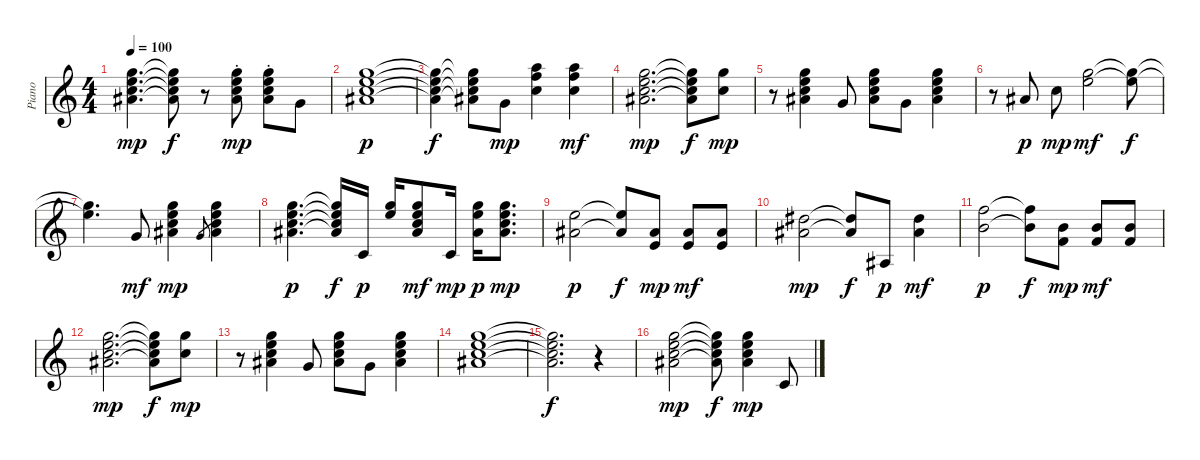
\track ("Piano " "Piano ") {instrument rockorgan}
\staff {score}
\tuning (E4 B3 G3 D3 A2 E2) {hide}
\ts (4 4)
\tempo 100
\clef g2
\ks c
(15.1 17.2 17.3 20.4).4{d dy mp} (15.1{t} 17.2{t} 17.3{t} 20.4{t}).8{dy f} r.8 (15.1{st} 17.2{st} 17.3{st} 20.4{st}).8{dy mp} (15.1{st} 17.2{st} 17.3{st} 20.4{st}).8 17.4.8 |
(15.1 17.2 17.3 20.4).1{dy p} |
(15.1{t} 17.2{t} 17.3{t} 20.4{t}).4{dy f} (15.1{t} 17.2{t} 17.3{t} 20.4{t}).8 17.4.8{dy mp} (17.1 18.2 17.3).4 (17.1 18.2 17.3).4{dy mf} |
(15.1 17.2 17.3 20.4).2{d dy mp} (15.1{t} 17.2{t} 17.3{t} 20.4{t}).8{dy f} (15.1 17.3).8{dy mp} |
r.8 (15.1 17.2 17.3 20.4).4 17.4.8 (15.1 17.2 17.3 20.4).8 17.4.8 (15.1 17.2 17.3 20.4).4 |
r.8 15.3.8{dy p} 17.3.8{dy mp} (15.1 17.2).2{dy mf} (15.1{t} 17.2{t}).8{dy f} |
(15.1{t} 17.2{t}).4{d} 17.4.8{dy mf} (15.1 17.2 17.3 20.4).4{dy mp} 17.4.8{gr} (15.1 17.2 17.3 20.4).4 |
(15.1 17.2 17.3 20.4).4{d dy p} (15.1{t} 17.2{t} 17.3{t} 20.4{t}).16{dy f} 15.5.16{dy p} (15.1 17.2).16 (15.1 17.2 17.3 20.4).8{dy mf} 15.5.16{dy mp} (15.1 17.2 15.3).16{dy p} (15.1 17.2 17.3 20.4).8{d dy mp} |
(17.2 15.3).2{dy p} (17.2{t} 15.3{t}).8{dy f} (15.3 14.4).8{dy mp} (15.3 14.4).8{dy mf} (15.3 14.4).8 |
(16.2 15.3).2{dy mp} (16.2{t} 15.3{t}).8{dy f} 13.5.8{dy p} (11.1 11.2).4{dy mf} |
(13.1 12.2).2{dy p} (13.1{t} 12.2{t}).8{dy f} (12.2 10.3).8{dy mp} (12.2 10.3).8{dy mf} (12.2 10.3).8 |
(15.1 17.2 17.3 20.4).2{d dy mp} (15.1{t} 17.2{t} 17.3{t} 20.4{t}).8{dy f} (15.1 17.3).8{dy mp} |
r.8 (15.1 17.2 17.3 20.4).4 17.4.8 (15.1 17.2 17.3 20.4).8 17.4.8 (15.1 17.2 17.3 20.4).4 |
(15.1 17.2 17.3 20.4).1 |
(15.1{t} 17.2{t} 17.3{t} 20.4{t}).2{d dy f} r.4 |
(15.1 17.2 17.3 20.4).2{dy mp} (15.1{t} 17.2{t} 17.3{t} 20.4{t}).8{dy f} (15.1 17.2 17.3 20.4).4{dy mp} 15.5.8
